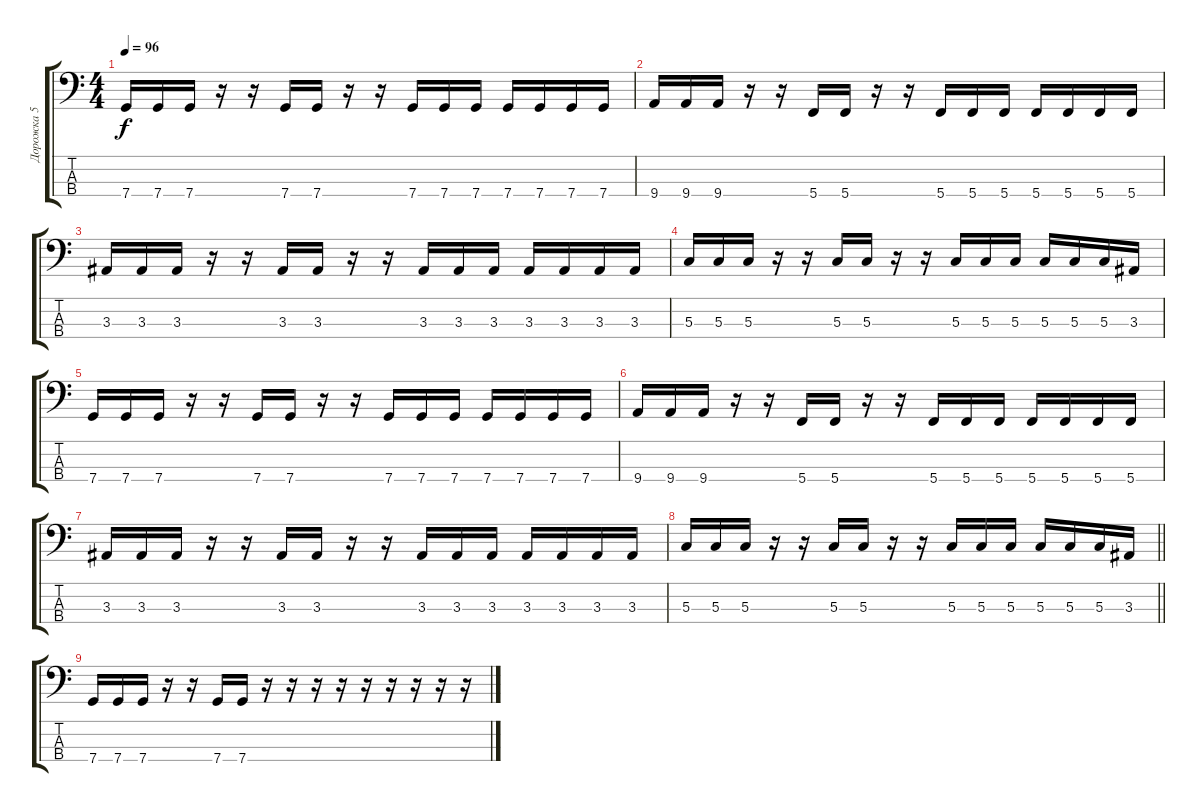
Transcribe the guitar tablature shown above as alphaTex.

\track ("Дорожка 5" "Дорожка 5") {instrument electricbassfinger}
\staff {score tabs}
\tuning (F2 C2 G1 C1) {hide}
\ts (4 4)
\section ("" "")
\tempo 96
\clef f4
\ks c
7.4.16{dy f} 7.4.16 7.4.16 r.16 r.16 7.4.16 7.4.16 r.16 r.16 7.4.16 7.4.16 7.4.16 7.4.16 7.4.16 7.4.16 7.4.16 |
9.4.16 9.4.16 9.4.16 r.16 r.16 5.4.16 5.4.16 r.16 r.16 5.4.16 5.4.16 5.4.16 5.4.16 5.4.16 5.4.16 5.4.16 |
3.3.16 3.3.16 3.3.16 r.16 r.16 3.3.16 3.3.16 r.16 r.16 3.3.16 3.3.16 3.3.16 3.3.16 3.3.16 3.3.16 3.3.16 |
5.3.16 5.3.16 5.3.16 r.16 r.16 5.3.16 5.3.16 r.16 r.16 5.3.16 5.3.16 5.3.16 5.3.16 5.3.16 5.3.16 3.3.16 |
7.4.16 7.4.16 7.4.16 r.16 r.16 7.4.16 7.4.16 r.16 r.16 7.4.16 7.4.16 7.4.16 7.4.16 7.4.16 7.4.16 7.4.16 |
9.4.16 9.4.16 9.4.16 r.16 r.16 5.4.16 5.4.16 r.16 r.16 5.4.16 5.4.16 5.4.16 5.4.16 5.4.16 5.4.16 5.4.16 |
3.3.16 3.3.16 3.3.16 r.16 r.16 3.3.16 3.3.16 r.16 r.16 3.3.16 3.3.16 3.3.16 3.3.16 3.3.16 3.3.16 3.3.16 |
\barLineRight lightlight
5.3.16 5.3.16 5.3.16 r.16 r.16 5.3.16 5.3.16 r.16 r.16 5.3.16 5.3.16 5.3.16 5.3.16 5.3.16 5.3.16 3.3.16 |
7.4.16 7.4.16 7.4.16 r.16 r.16 7.4.16 7.4.16 r.16 r.16 r.16 r.16 r.16 r.16 r.16 r.16 r.16
